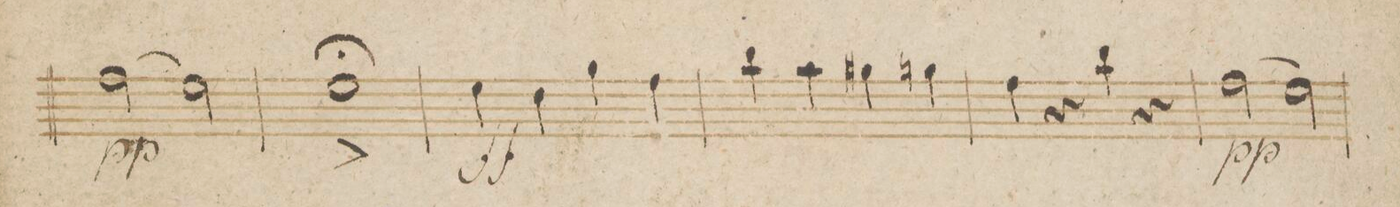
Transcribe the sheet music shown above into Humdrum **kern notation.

**kern	**dynam
*I"Clarinetto Imo in B.	*
*clefG2	*
*k[b-]	*
*met(c|)	*
*M2/2	*
(2ee\	pp
2dd\)	.
=27	=27
1dd\^<;	.
=28	=28
4dd\	ff
4cc\	.
4ff\	.
4ee\	.
=29	=29
4aa\	.
4gg\	.
4ff#X\	.
4ff\	.
=30	=30
4ee\	.
4r	.
4aa\	.
4r	.
=31	=31
(2ee\	pp
2dd\)	.
=32	=32
*-	*-
